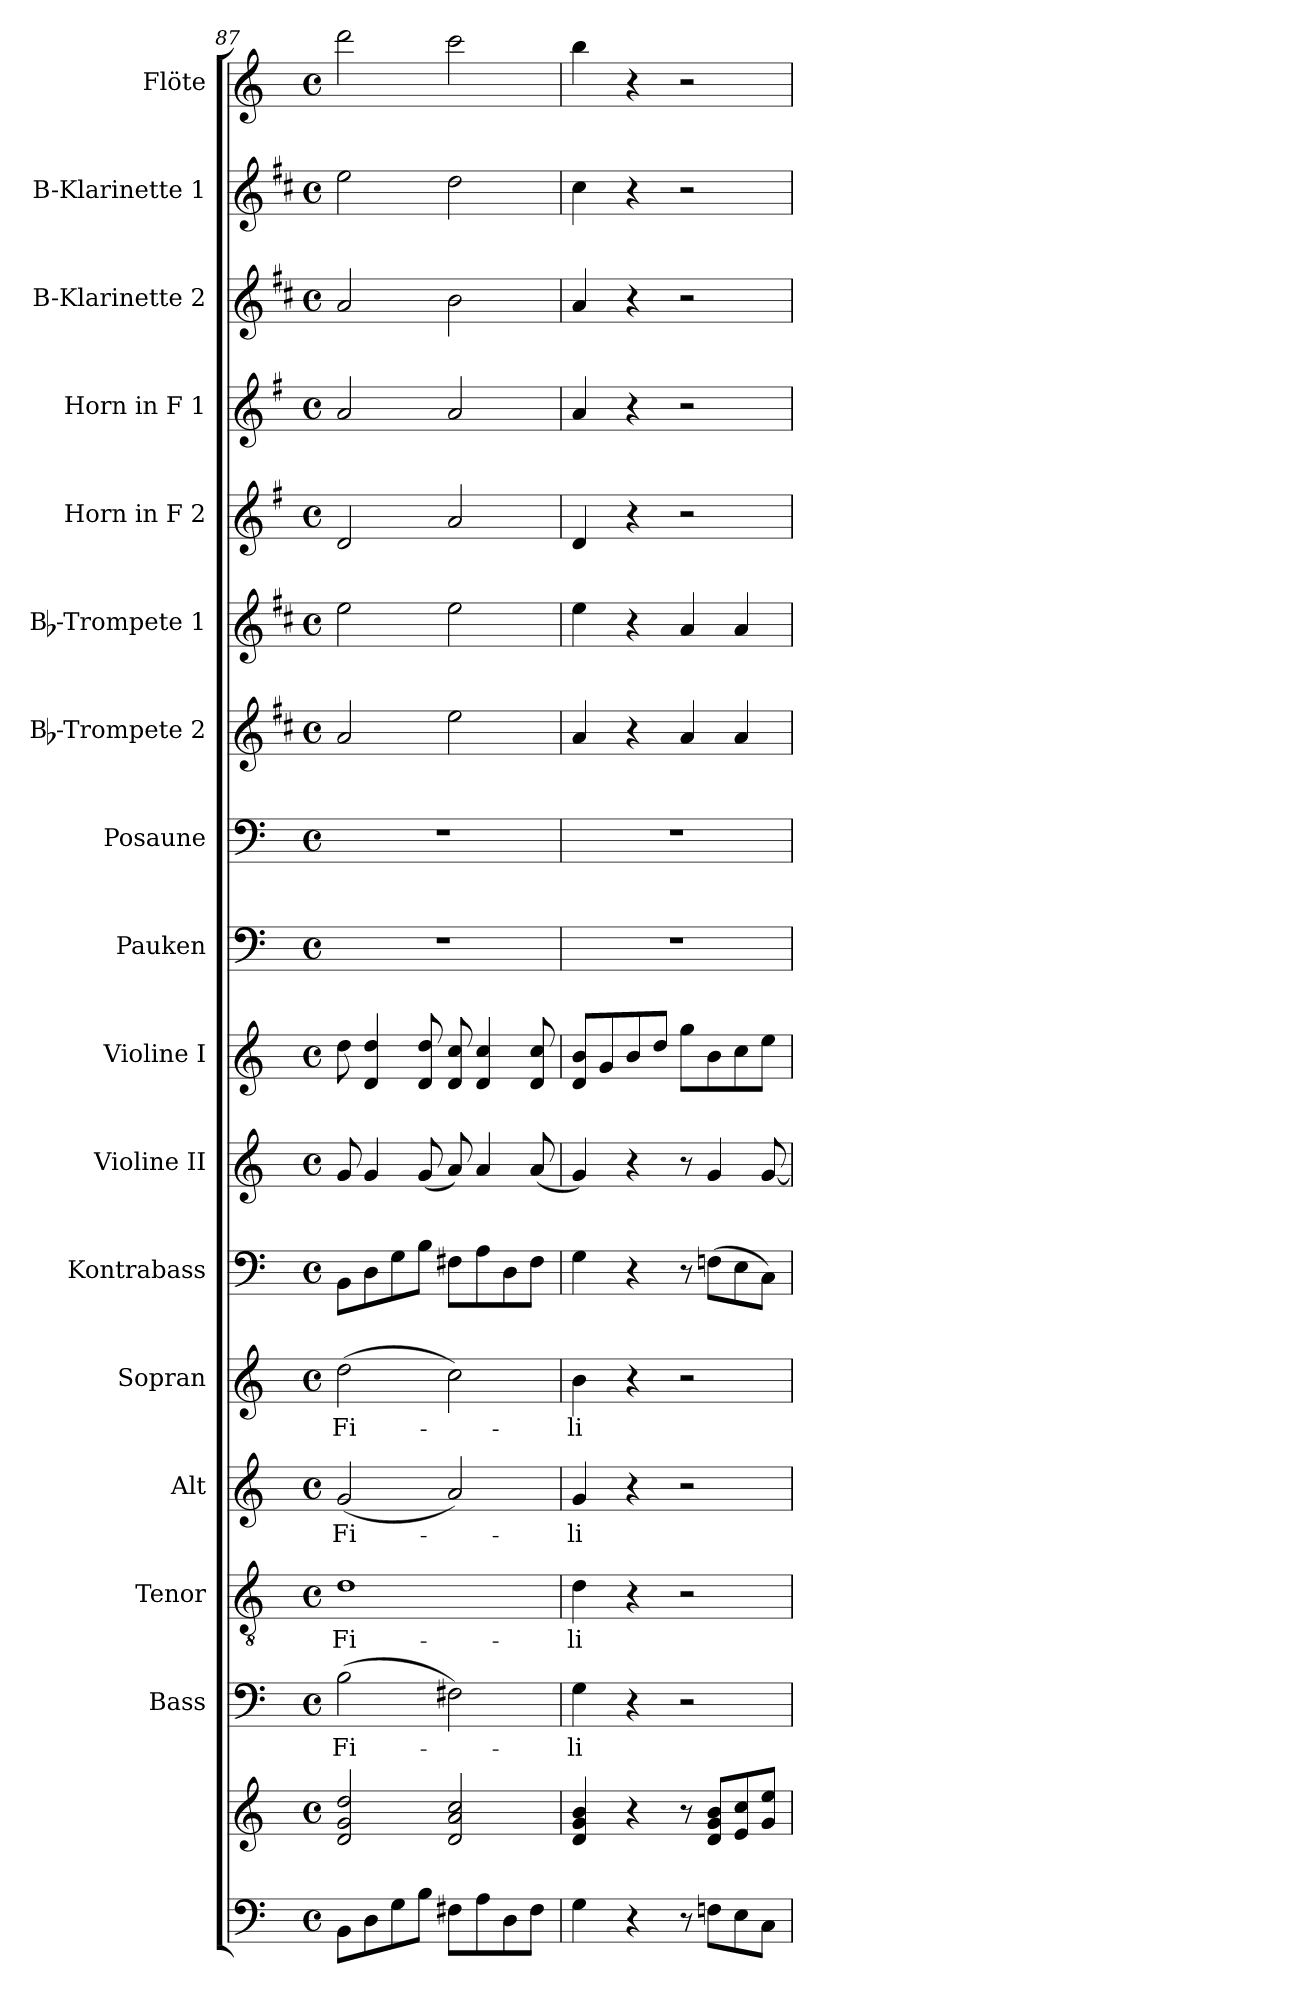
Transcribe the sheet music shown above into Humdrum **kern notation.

**kern	**kern	**kern	**text	**kern	**text	**kern	**text	**kern	**text	**kern	**kern	**kern	**kern	**kern	**kern	**kern	**kern	**kern	**kern	**kern	**kern
*part17	*part17	*part16	*part16	*part15	*part15	*part14	*part14	*part13	*part13	*part12	*part11	*part10	*part9	*part8	*part7	*part6	*part5	*part4	*part3	*part2	*part1
*staff18	*staff17	*staff16	*staff16	*staff15	*staff15	*staff14	*staff14	*staff13	*staff13	*staff12	*staff11	*staff10	*staff9	*staff8	*staff7	*staff6	*staff5	*staff4	*staff3	*staff2	*staff1
*	*	*I"Bass	*	*I"Tenor	*	*I"Alt	*	*I"Sopran	*	*I"Kontrabass	*I"Violine II	*I"Violine I	*I"Pauken	*I"Posaune	*I"Bb-Trompete 2	*I"Bb-Trompete 1	*I"Horn in F 2	*I"Horn in F 1	*I"B-Klarinette 2	*I"B-Klarinette 1	*I"Flöte
*	*	*I'B.	*	*I'T.	*	*I'A.	*	*I'S.	*	*I'Kb.	*I'Vl. II	*I'Vl. I	*I'Pk.	*I'Pos.	*I'Bb Trp. 2	*I'Bb Trp. 1	*I'Hrn. 2	*I'Hrn. 1	*I'B Kl. 2	*I'B Kl. 1	*I'Fl.
*clefF4	*clefG2	*clefF4	*	*clefGv2	*	*clefG2	*	*clefG2	*	*clefF4	*clefG2	*clefG2	*clefF4	*clefF4	*clefG2	*clefG2	*clefG2	*clefG2	*clefG2	*clefG2	*clefG2
*	*	*	*	*	*	*	*	*	*	*ITrd7c12	*	*	*	*	*ITrd1c2	*ITrd1c2	*ITrd4c7	*ITrd4c7	*ITrd1c2	*ITrd1c2	*
*k[]	*k[]	*k[]	*	*k[]	*	*k[]	*	*k[]	*	*k[]	*k[]	*k[]	*k[]	*k[]	*k[]	*k[]	*k[]	*k[]	*k[]	*k[]	*k[]
*C:	*C:	*C:	*	*C:	*	*C:	*	*C:	*	*C:	*C:	*C:	*C:	*C:	*C:	*C:	*C:	*C:	*C:	*C:	*C:
*M4/4	*M4/4	*M4/4	*	*M4/4	*	*M4/4	*	*M4/4	*	*M4/4	*M4/4	*M4/4	*M4/4	*M4/4	*M4/4	*M4/4	*M4/4	*M4/4	*M4/4	*M4/4	*M4/4
*met(c)	*met(c)	*met(c)	*	*met(c)	*	*met(c)	*	*met(c)	*	*met(c)	*met(c)	*met(c)	*met(c)	*met(c)	*met(c)	*met(c)	*met(c)	*met(c)	*met(c)	*met(c)	*met(c)
=87	=87	=87	=87	=87	=87	=87	=87	=87	=87	=87	=87	=87	=87	=87	=87	=87	=87	=87	=87	=87	=87
!	!	!	!LO:LY:b	!	!LO:LY:b	!	!LO:LY:b	!	!LO:LY:b	!	!	!	!	!	!	!	!	!	!	!	!
8BB\L	2d/ 2g/ 2dd/	(>2B\	Fi-	1d	Fi-	(<2g/	Fi-	(>2dd\	Fi-	8BBB\L	8g/	8dd\	1r	1r	2g/	2dd\	2G/	2d/	2g/	2dd\	2ddd\
8D\	.	.	.	.	.	.	.	.	.	8DD\	4g/	4d/ 4dd/	.	.	.	.	.	.	.	.	.
8G\	.	.	.	.	.	.	.	.	.	8GG\	.	.	.	.	.	.	.	.	.	.	.
8B\J	.	.	.	.	.	.	.	.	.	8BB\J	(<8g/	8d/ 8dd/	.	.	.	.	.	.	.	.	.
8F#X\L	2d/ 2a/ 2cc/	2F#X\)	.	.	.	2a/)	.	2cc\)	.	8FF#X\L	8a/)	8d/ 8cc/	.	.	2dd\	2dd\	2d/	2d/	2a\	2cc\	2ccc\
8A\	.	.	.	.	.	.	.	.	.	8AA\	4a/	4d/ 4cc/	.	.	.	.	.	.	.	.	.
8D\	.	.	.	.	.	.	.	.	.	8DD\	.	.	.	.	.	.	.	.	.	.	.
8F#\J	.	.	.	.	.	.	.	.	.	8FF#\J	(<8a/	8d/ 8cc/	.	.	.	.	.	.	.	.	.
=88	=88	=88	=88	=88	=88	=88	=88	=88	=88	=88	=88	=88	=88	=88	=88	=88	=88	=88	=88	=88	=88
!	!	!	!LO:LY:b	!	!LO:LY:b	!	!LO:LY:b	!	!LO:LY:b	!	!	!	!	!	!	!	!	!	!	!	!
4G\	4d/ 4g/ 4b/	4G\	-li	4d\	-li	4g/	-li	4b\	-li	4GG\	4g/)	8d/ 8b/L	1r	1r	4g/	4dd\	4G/	4d/	4g/	4b\	4bb\
.	.	.	.	.	.	.	.	.	.	.	.	8g/	.	.	.	.	.	.	.	.	.
4r	4r	4r	.	4r	.	4r	.	4r	.	4r	4r	8b/	.	.	4r	4r	4r	4r	4r	4r	4r
.	.	.	.	.	.	.	.	.	.	.	.	8dd/J	.	.	.	.	.	.	.	.	.
8r	8r	2r	.	2r	.	2r	.	2r	.	8r	8r	8gg\L	.	.	4g/	4g/	2r	2r	2r	2r	2r
8Fn\L	8d/ 8g/ 8b/L	.	.	.	.	.	.	.	.	(>8FFn\L	4g/	8b\	.	.	.	.	.	.	.	.	.
8E\	8e/ 8cc/	.	.	.	.	.	.	.	.	8EE\	.	8cc\	.	.	4g/	4g/	.	.	.	.	.
8C\J	8g/ 8ee/J	.	.	.	.	.	.	.	.	8CC\J)	[8g/	8ee\J	.	.	.	.	.	.	.	.	.
=	=	=	=	=	=	=	=	=	=	=	=	=	=	=	=	=	=	=	=	=	=
*-	*-	*-	*-	*-	*-	*-	*-	*-	*-	*-	*-	*-	*-	*-	*-	*-	*-	*-	*-	*-	*-
